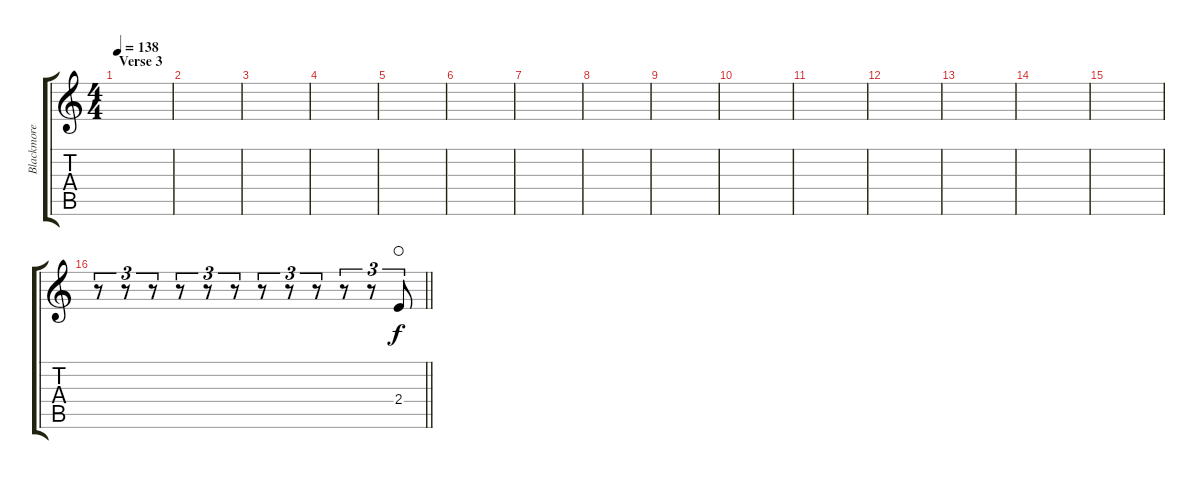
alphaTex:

\track ("Blackmore Solo" "Blackmore ") {instrument distortionguitar}
\staff {score tabs}
\tuning (E4 B3 G3 D3 A2 E2) {hide}
\ts (4 4)
\section ("" "Verse 3")
\tempo 138
\clef g2
\ks c
|
|
|
|
|
|
|
|
|
|
|
|
|
|
|
\barLineRight lightlight
r.8{tu (3 2)} r.8{tu (3 2)} r.8{tu (3 2)} r.8{tu (3 2)} r.8{tu (3 2)} r.8{tu (3 2)} r.8{tu (3 2)} r.8{tu (3 2)} r.8{tu (3 2)} r.8{tu (3 2)} r.8{tu (3 2)} 2.4.8{tu (3 2) waho}
